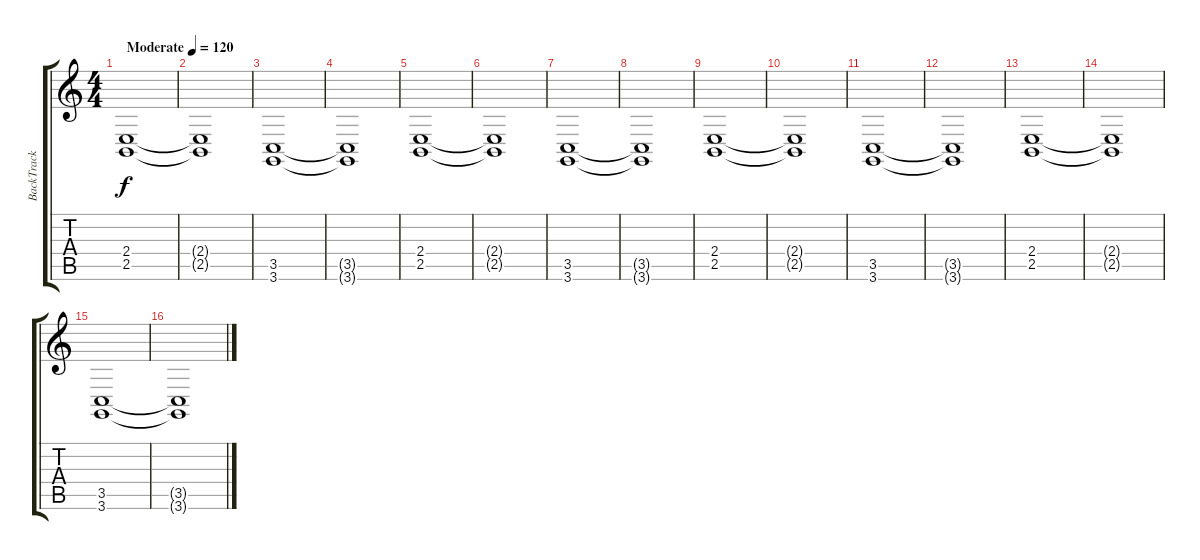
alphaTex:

\track ("BackTrack" "BackTrack") {instrument fx5brightness}
\staff {score tabs}
\tuning (E4 B3 G3 D3 A2 E2) {hide}
\ts (4 4)
\tempo (120 "Moderate")
\clef g2
\ks c
(2.4 2.5).1{dy f instrument fx5brightness} |
(2.4{t} 2.5{t}).1 |
(3.5 3.6).1 |
(3.5{t} 3.6{t}).1 |
(2.4 2.5).1 |
(2.4{t} 2.5{t}).1 |
(3.5 3.6).1 |
(3.5{t} 3.6{t}).1 |
(2.4 2.5).1 |
(2.4{t} 2.5{t}).1 |
(3.5 3.6).1 |
(3.5{t} 3.6{t}).1 |
(2.4 2.5).1 |
(2.4{t} 2.5{t}).1 |
(3.5 3.6).1 |
(3.5{t} 3.6{t}).1
